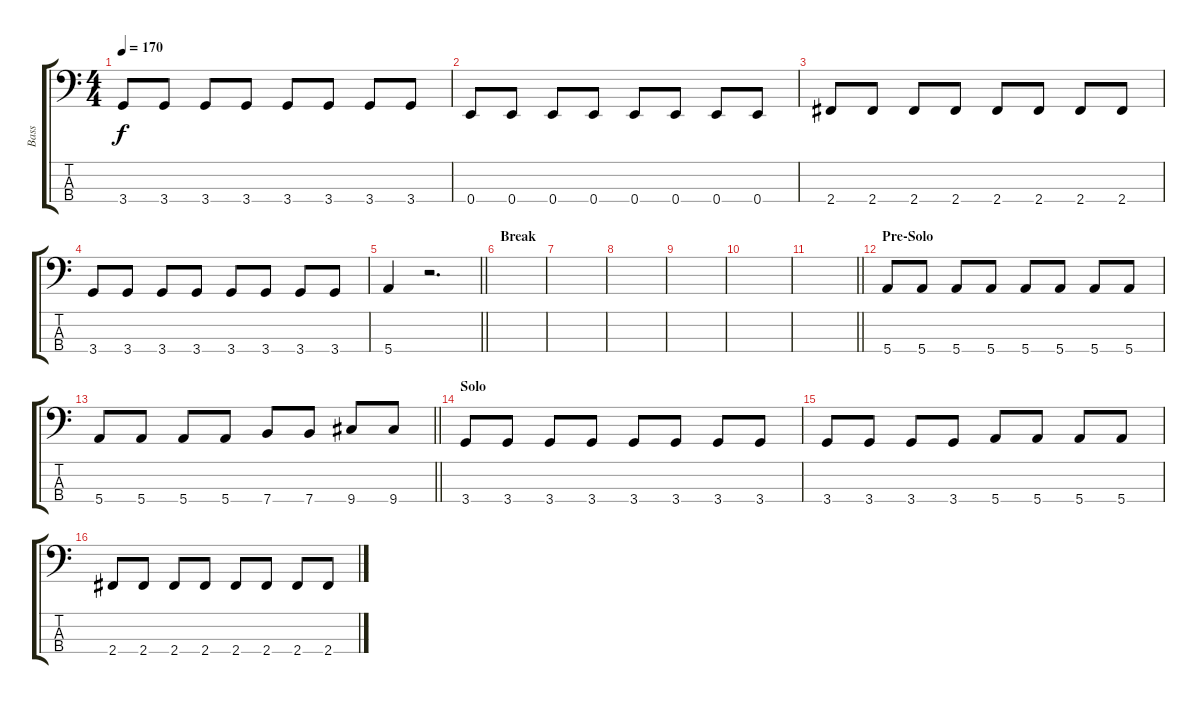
\track ("Bass" "Bass") {instrument electricbassfinger}
\staff {score tabs}
\tuning (G2 D2 A1 E1) {hide}
\ts (4 4)
\tempo 170
\clef f4
\ks c
3.4.8{dy f} 3.4.8 3.4.8 3.4.8 3.4.8 3.4.8 3.4.8 3.4.8 |
0.4.8 0.4.8 0.4.8 0.4.8 0.4.8 0.4.8 0.4.8 0.4.8 |
2.4.8 2.4.8 2.4.8 2.4.8 2.4.8 2.4.8 2.4.8 2.4.8 |
3.4.8 3.4.8 3.4.8 3.4.8 3.4.8 3.4.8 3.4.8 3.4.8 |
\barLineRight lightlight
5.4.4 r.2{d} |
\section ("" "Break")
|
|
|
|
|
\barLineRight lightlight
|
\section ("" "Pre-Solo")
5.4.8 5.4.8 5.4.8 5.4.8 5.4.8 5.4.8 5.4.8 5.4.8 |
\barLineRight lightlight
5.4.8 5.4.8 5.4.8 5.4.8 7.4.8 7.4.8 9.4.8 9.4.8 |
\section ("" "Solo")
3.4.8 3.4.8 3.4.8 3.4.8 3.4.8 3.4.8 3.4.8 3.4.8 |
3.4.8 3.4.8 3.4.8 3.4.8 5.4.8 5.4.8 5.4.8 5.4.8 |
2.4.8 2.4.8 2.4.8 2.4.8 2.4.8 2.4.8 2.4.8 2.4.8
